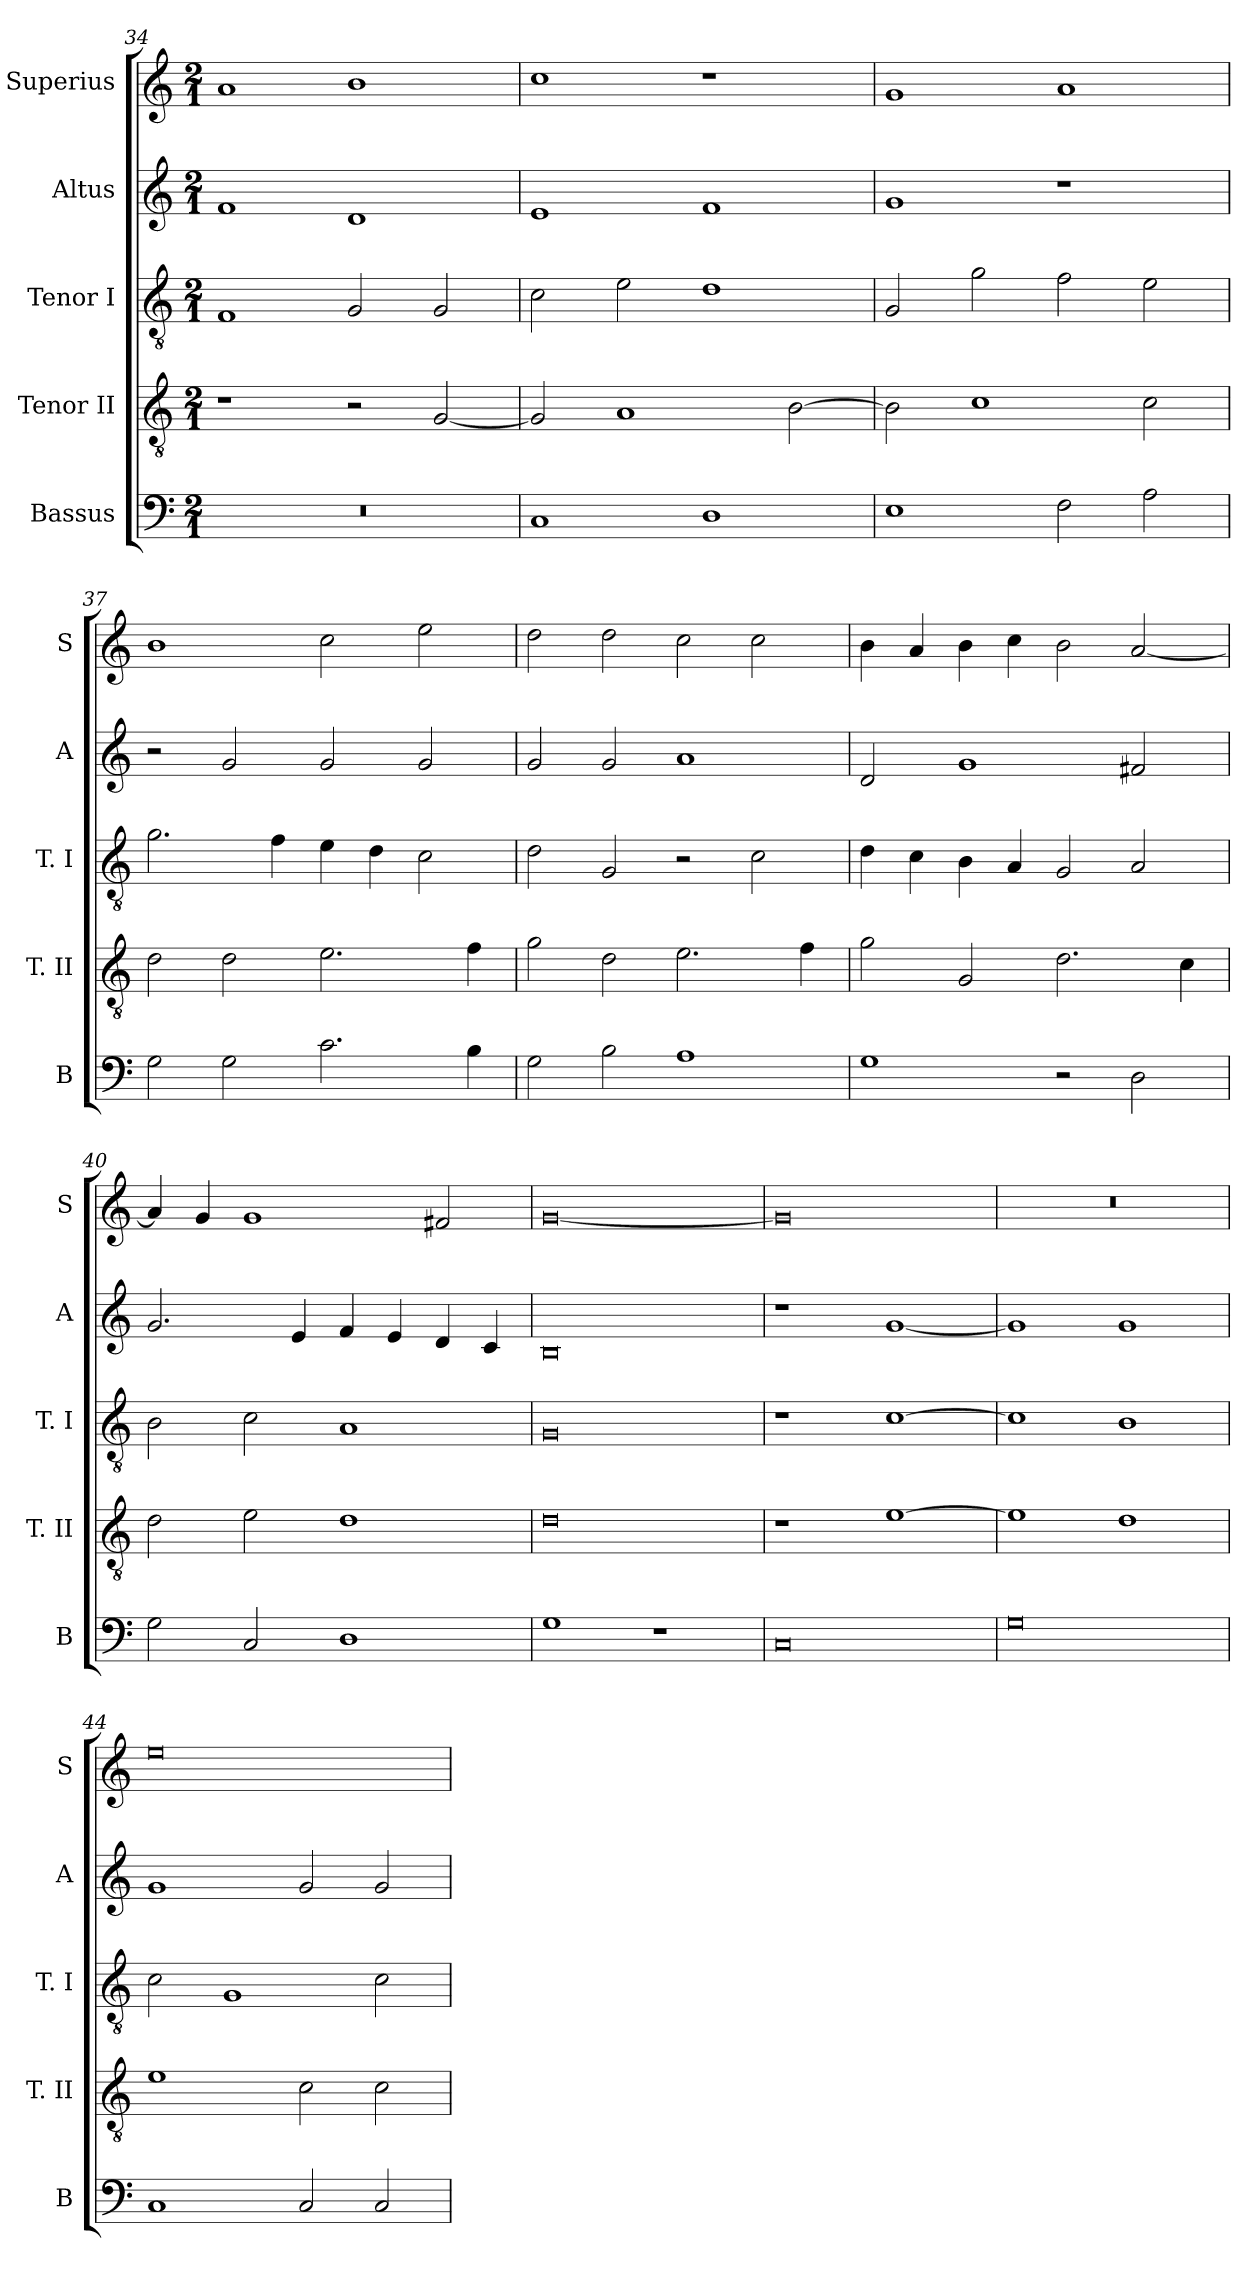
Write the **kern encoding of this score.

**kern	**kern	**kern	**kern	**kern
*part5	*part4	*part3	*part2	*part1
*staff5	*staff4	*staff3	*staff2	*staff1
*I"Bassus	*I"Tenor II	*I"Tenor I	*I"Altus	*I"Superius
*I'B	*I'T. II	*I'T. I	*I'A	*I'S
*clefF4	*clefGv2	*clefGv2	*clefG2	*clefG2
*k[]	*k[]	*k[]	*k[]	*k[]
*C:	*C:	*C:	*C:	*C:
*M2/1	*M2/1	*M2/1	*M2/1	*M2/1
=34	=34	=34	=34	=34
0r	1r	1F	1f	1a
.	2r	2G	1d	1b
.	[2G	2G	.	.
=35	=35	=35	=35	=35
1C	2G]	2c	1e	1cc
.	1A	2e	.	.
1D	.	1d	1f	1r
.	[2B	.	.	.
=36	=36	=36	=36	=36
1E	2B]	2G	1g	1g
.	1c	2g	.	.
2F	.	2f	1r	1a
2A	2c	2e	.	.
=37	=37	=37	=37	=37
2G	2d	2.g	2r	1b
2G	2d	.	2g	.
.	.	4f	.	.
2.c	2.e	4e	2g	2cc
.	.	4d	.	.
.	.	2c	2g	2ee
4B	4f	.	.	.
=38	=38	=38	=38	=38
2G	2g	2d	2g	2dd
2B	2d	2G	2g	2dd
1A	2.e	2r	1a	2cc
.	.	2c	.	2cc
.	4f	.	.	.
=39	=39	=39	=39	=39
1G	2g	4d	2d	4b
.	.	4c	.	4a
.	2G	4B	1g	4b
.	.	4A	.	4cc
2r	2.d	2G	.	2b
2D	.	2A	2f#X	[2a
.	4c	.	.	.
=40	=40	=40	=40	=40
2G	2d	2B	2.g	4a]
.	.	.	.	4g
2C	2e	2c	.	1g
.	.	.	4e	.
1D	1d	1A	4f	.
.	.	.	4e	.
.	.	.	4d	2f#X
.	.	.	4c	.
=41	=41	=41	=41	=41
1G	0d	0G	0B	[0g
1r	.	.	.	.
=42	=42	=42	=42	=42
0C	1r	1r	1r	0g]
.	[1e	[1c	[1g	.
=43	=43	=43	=43	=43
0G	1e]	1c]	1g]	0r
.	1d	1B	1g	.
=44	=44	=44	=44	=44
1C	1e	2c	1g	0ee
.	.	1G	.	.
2C	2c	.	2g	.
2C	2c	2c	2g	.
=	=	=	=	=
*-	*-	*-	*-	*-
